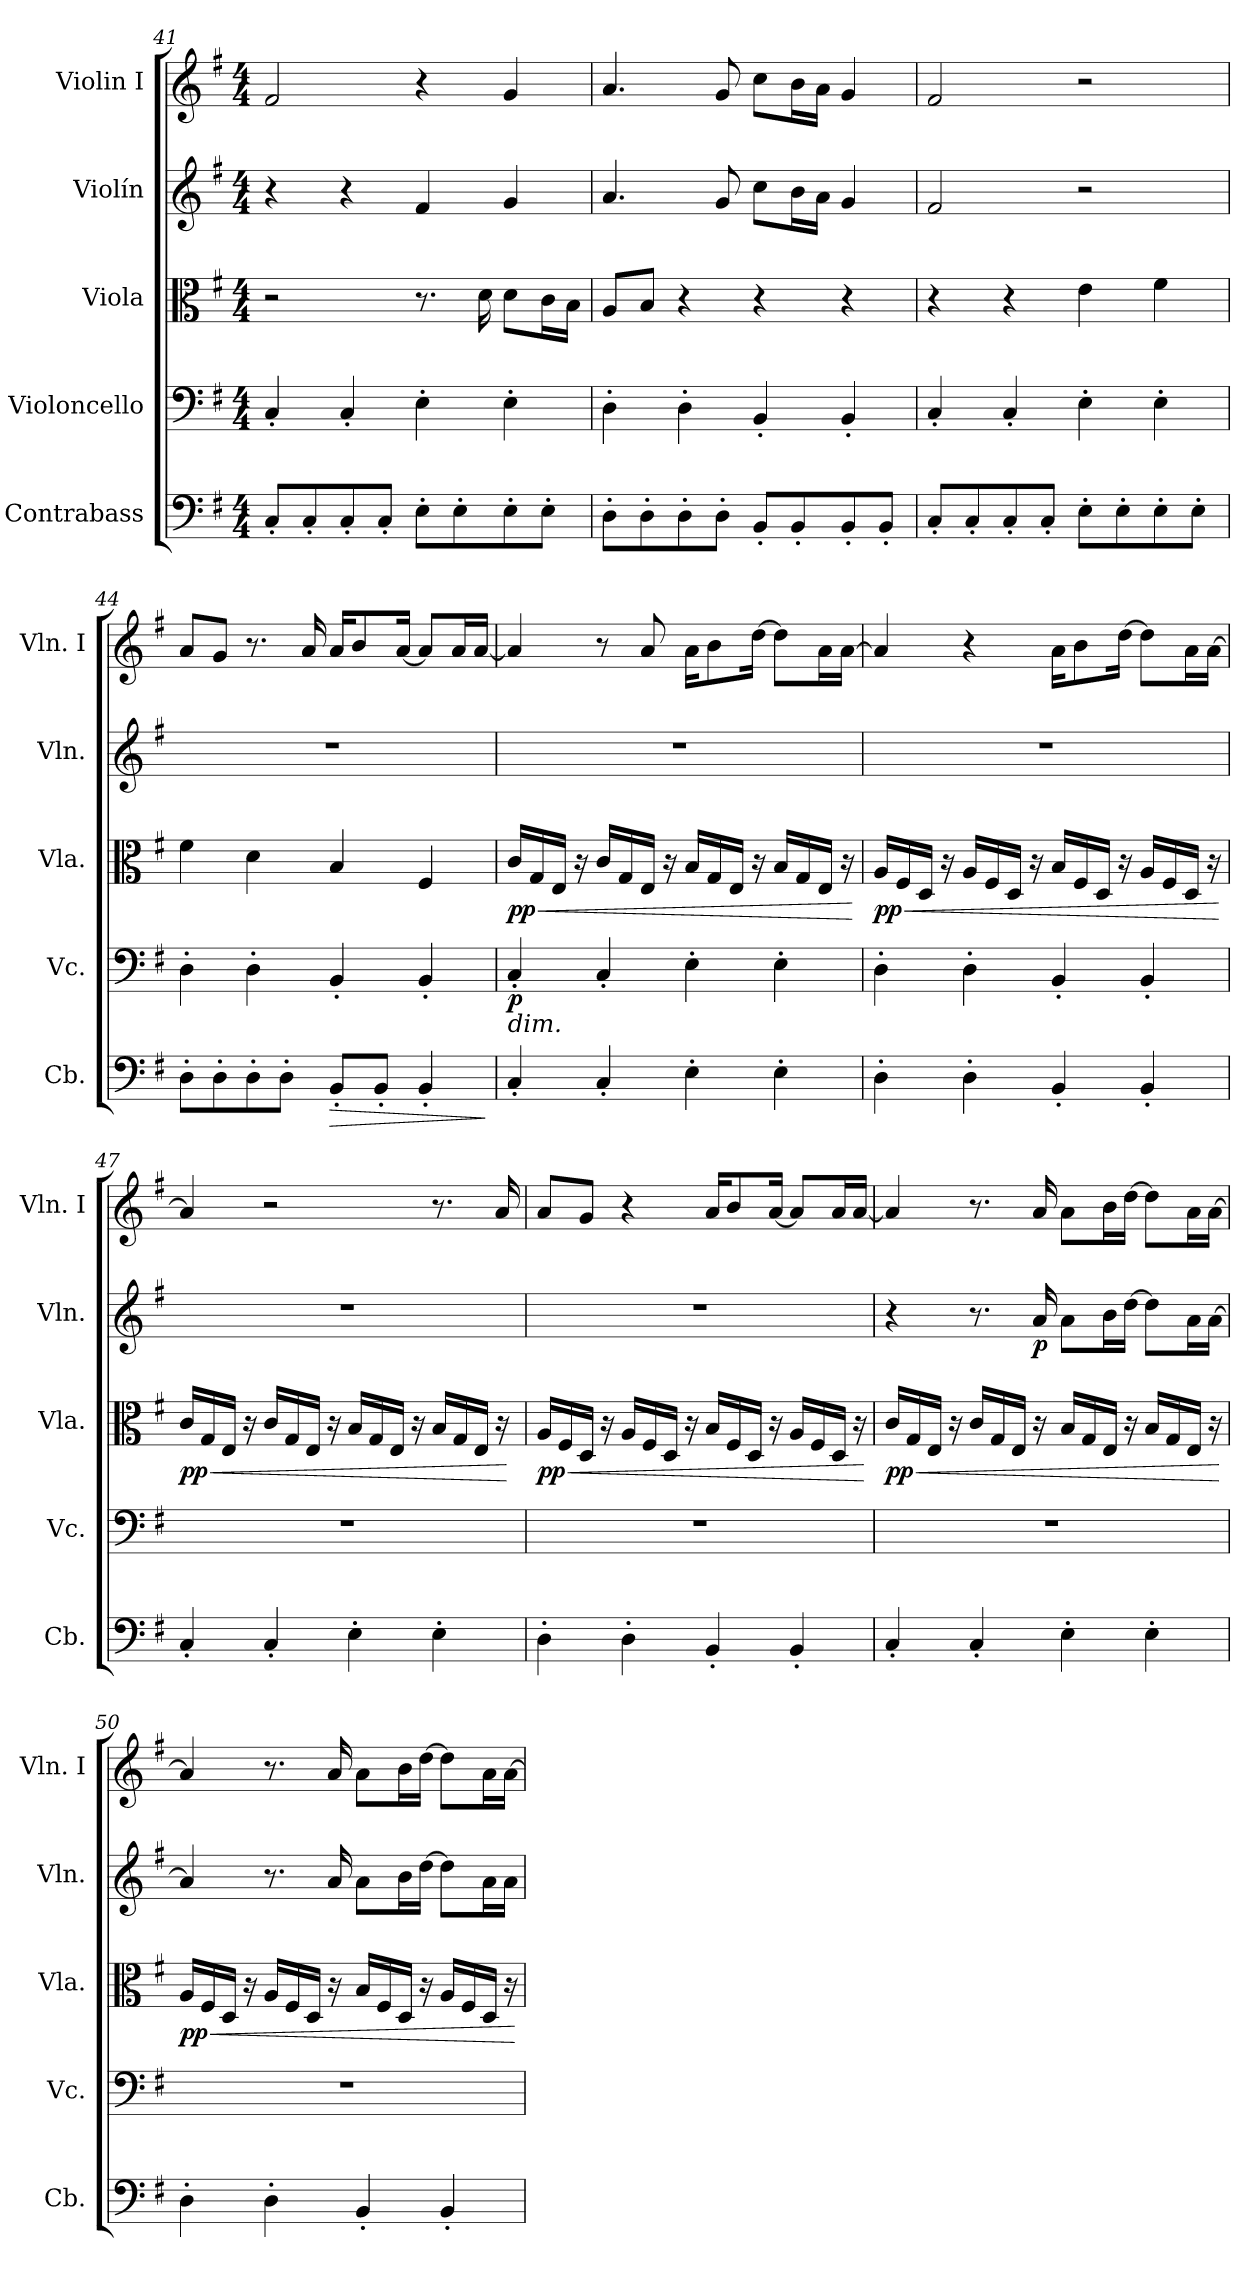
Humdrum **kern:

**kern	**dynam	**kern	**dynam	**kern	**dynam	**kern	**dynam	**kern
*part5	*part5	*part4	*part4	*part3	*part3	*part2	*part2	*part1
*staff5	*staff5	*staff4	*staff4	*staff3	*staff3	*staff2	*staff2	*staff1
*I"Contrabass	*	*I"Violoncello	*	*I"Viola	*	*I"Violín	*	*I"Violin I
*I'Cb.	*	*I'Vc.	*	*I'Vla.	*	*I'Vln.	*	*I'Vln. I
*clefF4	*	*clefF4	*	*clefC3	*	*clefG2	*	*clefG2
*ITrd7c12	*	*	*	*	*	*	*	*
*k[f#]	*	*k[f#]	*	*k[f#]	*	*k[f#]	*	*k[f#]
*M4/4	*	*M4/4	*	*M4/4	*	*M4/4	*	*M4/4
=41	=41	=41	=41	=41	=41	=41	=41	=41
8CC'/L	.	4C'/	.	2r	.	4r	.	2f#/
8CC'/	.	.	.	.	.	.	.	.
8CC'/	.	4C'/	.	.	.	4r	.	.
8CC'/J	.	.	.	.	.	.	.	.
8EE'\L	.	4E'\	.	8.r	.	4f#/	.	4r
8EE'\	.	.	.	.	.	.	.	.
.	.	.	.	16d\	.	.	.	.
8EE'\	.	4E'\	.	8d\L	.	4g/	.	4g/
8EE'\J	.	.	.	16c\L	.	.	.	.
.	.	.	.	16B\JJ	.	.	.	.
=42	=42	=42	=42	=42	=42	=42	=42	=42
8DD'\L	.	4D'\	.	8A/L	.	4.a/	.	4.a/
8DD'\	.	.	.	8B/J	.	.	.	.
8DD'\	.	4D'\	.	4r	.	.	.	.
8DD'\J	.	.	.	.	.	8g/	.	8g/
8BBB'/L	.	4BB'/	.	4r	.	8cc\L	.	8cc\L
8BBB'/	.	.	.	.	.	16b\L	.	16b\L
.	.	.	.	.	.	16a\JJ	.	16a\JJ
8BBB'/	.	4BB'/	.	4r	.	4g/	.	4g/
8BBB'/J	.	.	.	.	.	.	.	.
=43	=43	=43	=43	=43	=43	=43	=43	=43
8CC'/L	.	4C'/	.	4r	.	2f#/	.	2f#/
8CC'/	.	.	.	.	.	.	.	.
8CC'/	.	4C'/	.	4r	.	.	.	.
8CC'/J	.	.	.	.	.	.	.	.
8EE'\L	.	4E'\	.	4e\	.	2r	.	2r
8EE'\	.	.	.	.	.	.	.	.
8EE'\	.	4E'\	.	4f#\	.	.	.	.
8EE'\J	.	.	.	.	.	.	.	.
!!LO:PB:g=z
=44	=44	=44	=44	=44	=44	=44	=44	=44
8DD'\L	.	4D'\	.	4f#\	.	1r	.	8a/L
8DD'\	.	.	.	.	.	.	.	8g/J
8DD'\	.	4D'\	.	4d\	.	.	.	8.r
8DD'\J	.	.	.	.	.	.	.	.
.	.	.	.	.	.	.	.	16a/
!	!LO:HP:b	!	!	!	!	!	!	!
8BBB'/L	>	4BB'/	.	4B/	.	.	.	16a/KL
.	.	.	.	.	.	.	.	8b/
8BBB'/J	.	.	.	.	.	.	.	.
.	.	.	.	.	.	.	.	[16a/Jk
4BBB'/	.	4BB'/	.	4F#/	.	.	.	8a/L]
.	.	.	.	.	.	.	.	16a/L
.	.	.	.	.	.	.	.	[16a/JJ
.	]	.	.	.	.	.	.	.
=45	=45	=45	=45	=45	=45	=45	=45	=45
!	!	!LO:TX:b:i:t=dim.	!	!	!	!	!	!
!	!	!	!LO:DY:b	!	!LO:HP:b	!	!	!
!	!	!	!	!	!LO:DY:n=1:b	!	!	!
4CC'/	.	4C'/	p	16c/LL	< pp	1r	.	4a/]
.	.	.	.	16G/	.	.	.	.
.	.	.	.	16E/JJ	.	.	.	.
.	.	.	.	16r	.	.	.	.
4CC'/	.	4C'/	.	16c/LL	.	.	.	8r
.	.	.	.	16G/	.	.	.	.
.	.	.	.	16E/JJ	.	.	.	8a/
.	.	.	.	16r	.	.	.	.
4EE'\	.	4E'\	.	16B/LL	.	.	.	16a\KL
.	.	.	.	16G/	.	.	.	8b\
.	.	.	.	16E/JJ	.	.	.	.
.	.	.	.	16r	.	.	.	[16dd\Jk
4EE'\	.	4E'\	.	16B/LL	.	.	.	8dd\L]
.	.	.	.	16G/	.	.	.	.
.	.	.	.	16E/JJ	.	.	.	16a\L
.	.	.	.	16r	.	.	.	[16a\JJ
.	.	.	.	.	[	.	.	.
=46	=46	=46	=46	=46	=46	=46	=46	=46
!	!	!	!	!	!LO:HP:b	!	!	!
!	!	!	!	!	!LO:DY:n=1:b	!	!	!
4DD'\	.	4D'\	.	16A/LL	< pp	1r	.	4a/]
.	.	.	.	16F#/	.	.	.	.
.	.	.	.	16D/JJ	.	.	.	.
.	.	.	.	16r	.	.	.	.
4DD'\	.	4D'\	.	16A/LL	.	.	.	4r
.	.	.	.	16F#/	.	.	.	.
.	.	.	.	16D/JJ	.	.	.	.
.	.	.	.	16r	.	.	.	.
4BBB'/	.	4BB'/	.	16B/LL	.	.	.	16a\KL
.	.	.	.	16F#/	.	.	.	8b\
.	.	.	.	16D/JJ	.	.	.	.
.	.	.	.	16r	.	.	.	[16dd\Jk
4BBB'/	.	4BB'/	.	16A/LL	.	.	.	8dd\L]
.	.	.	.	16F#/	.	.	.	.
.	.	.	.	16D/JJ	.	.	.	16a\L
.	.	.	.	16r	.	.	.	[16a\JJ
.	.	.	.	.	[	.	.	.
!!LO:LB:g=z
=47	=47	=47	=47	=47	=47	=47	=47	=47
!	!	!	!	!	!LO:HP:b	!	!	!
!	!	!	!	!	!LO:DY:n=1:b	!	!	!
4CC'/	.	1r	.	16c/LL	< pp	1r	.	4a/]
.	.	.	.	16G/	.	.	.	.
.	.	.	.	16E/JJ	.	.	.	.
.	.	.	.	16r	.	.	.	.
4CC'/	.	.	.	16c/LL	.	.	.	2r
.	.	.	.	16G/	.	.	.	.
.	.	.	.	16E/JJ	.	.	.	.
.	.	.	.	16r	.	.	.	.
4EE'\	.	.	.	16B/LL	.	.	.	.
.	.	.	.	16G/	.	.	.	.
.	.	.	.	16E/JJ	.	.	.	.
.	.	.	.	16r	.	.	.	.
4EE'\	.	.	.	16B/LL	.	.	.	8.r
.	.	.	.	16G/	.	.	.	.
.	.	.	.	16E/JJ	.	.	.	.
.	.	.	.	16r	.	.	.	16a/
.	.	.	.	.	[	.	.	.
=48	=48	=48	=48	=48	=48	=48	=48	=48
!	!	!	!	!	!LO:HP:b	!	!	!
!	!	!	!	!	!LO:DY:n=1:b	!	!	!
4DD'\	.	1r	.	16A/LL	< pp	1r	.	8a/L
.	.	.	.	16F#/	.	.	.	.
.	.	.	.	16D/JJ	.	.	.	8g/J
.	.	.	.	16r	.	.	.	.
4DD'\	.	.	.	16A/LL	.	.	.	4r
.	.	.	.	16F#/	.	.	.	.
.	.	.	.	16D/JJ	.	.	.	.
.	.	.	.	16r	.	.	.	.
4BBB'/	.	.	.	16B/LL	.	.	.	16a/KL
.	.	.	.	16F#/	.	.	.	8b/
.	.	.	.	16D/JJ	.	.	.	.
.	.	.	.	16r	.	.	.	[16a/Jk
4BBB'/	.	.	.	16A/LL	.	.	.	8a/L]
.	.	.	.	16F#/	.	.	.	.
.	.	.	.	16D/JJ	.	.	.	16a/L
.	.	.	.	16r	.	.	.	[16a/JJ
.	.	.	.	.	[	.	.	.
!!LO:PB:g=z
=49	=49	=49	=49	=49	=49	=49	=49	=49
!	!	!	!	!	!LO:HP:b	!	!	!
!	!	!	!	!	!LO:DY:n=1:b	!	!	!
4CC'/	.	1r	.	16c/LL	< pp	4r	.	4a/]
.	.	.	.	16G/	.	.	.	.
.	.	.	.	16E/JJ	.	.	.	.
.	.	.	.	16r	.	.	.	.
4CC'/	.	.	.	16c/LL	.	8.r	.	8.r
.	.	.	.	16G/	.	.	.	.
.	.	.	.	16E/JJ	.	.	.	.
!	!	!	!	!	!	!	!LO:DY:b	!
.	.	.	.	16r	.	16a/	p	16a/
4EE'\	.	.	.	16B/LL	.	8a\L	.	8a\L
.	.	.	.	16G/	.	.	.	.
.	.	.	.	16E/JJ	.	16b\L	.	16b\L
.	.	.	.	16r	.	[16dd\JJ	.	[16dd\JJ
4EE'\	.	.	.	16B/LL	.	8dd\L]	.	8dd\L]
.	.	.	.	16G/	.	.	.	.
.	.	.	.	16E/JJ	.	16a\L	.	16a\L
.	.	.	.	16r	.	[16a\JJ	.	[16a\JJ
.	.	.	.	.	[	.	.	.
=50	=50	=50	=50	=50	=50	=50	=50	=50
!	!	!	!	!	!LO:HP:b	!	!	!
!	!	!	!	!	!LO:DY:n=1:b	!	!	!
4DD'\	.	1r	.	16A/LL	< pp	4a/]	.	4a/]
.	.	.	.	16F#/	.	.	.	.
.	.	.	.	16D/JJ	.	.	.	.
.	.	.	.	16r	.	.	.	.
4DD'\	.	.	.	16A/LL	.	8.r	.	8.r
.	.	.	.	16F#/	.	.	.	.
.	.	.	.	16D/JJ	.	.	.	.
.	.	.	.	16r	.	16a/	.	16a/
4BBB'/	.	.	.	16B/LL	.	8a\L	.	8a\L
.	.	.	.	16F#/	.	.	.	.
.	.	.	.	16D/JJ	.	16b\L	.	16b\L
.	.	.	.	16r	.	[16dd\JJ	.	[16dd\JJ
4BBB'/	.	.	.	16A/LL	.	8dd\L]	.	8dd\L]
.	.	.	.	16F#/	.	.	.	.
.	.	.	.	16D/JJ	.	16a\L	.	16a\L
.	.	.	.	16r	.	16a\JJ	.	[16a\JJ
.	.	.	.	.	[	.	.	.
=	=	=	=	=	=	=	=	=
*-	*-	*-	*-	*-	*-	*-	*-	*-
